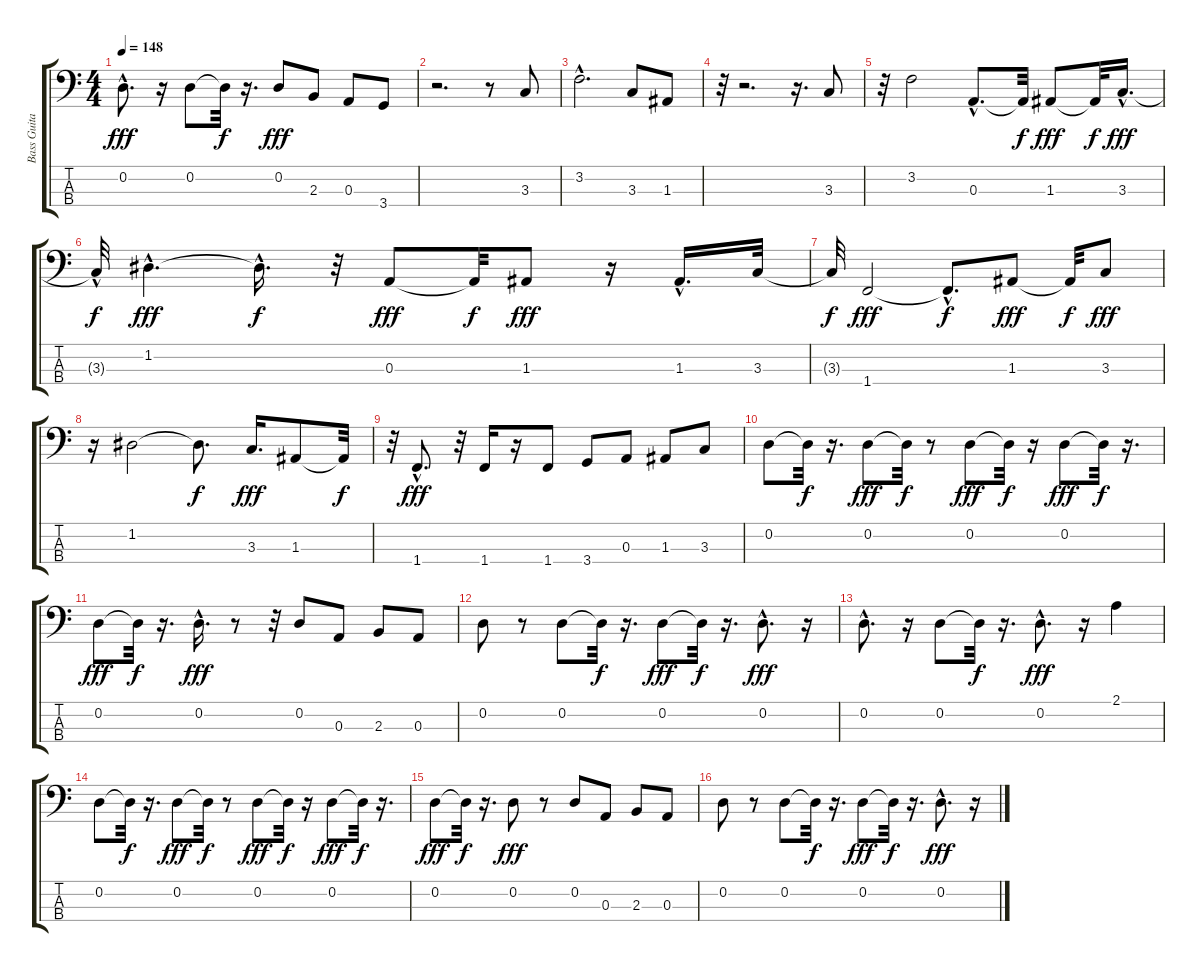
\track ("Bass Guitar" "Bass Guita") {instrument fretlessbass}
\staff {score tabs}
\tuning (G2 D2 A1 E1) {hide}
\ts (4 4)
\tempo 148
\clef f4
\ks c
0.2{hac}.8{d dy fff} r.16 0.2.8 0.2{t}.32{dy f} r.16{d} 0.2.8{dy fff} 2.3.8 0.3.8 3.4.8 |
r.2{d} r.8 3.3.8 |
3.2{hac}.2{d} 3.3.8 1.3.8 |
r.32 r.2{d} r.16{d} 3.3.8 |
r.32 3.2.2 0.3{hac}.8{d} 0.3{t}.32{dy f} 1.3.8{dy fff} 1.3{t}.32{dy f} 3.3{hac}.16{d dy fff} |
3.3{hac t}.32{dy f} 1.2{hac}.4{d dy fff} 1.2{hac t}.16{d dy f} r.32 0.3.8{dy fff} 0.3{t}.32{dy f} 1.3.8{dy fff} r.16 1.3{hac}.16{d} 3.3.32 |
3.3{t}.32{dy f} 1.4.2{dy fff} 1.4{hac t}.8{d dy f} 1.3.8{dy fff} 1.3{t}.32{dy f} 3.3.8{dy fff} |
r.16 1.2.2 1.2{t}.8{d dy f} 3.3.16{d dy fff} 1.3.8 1.3{t}.32{dy f} |
r.32 1.4{hac}.8{d dy fff} r.32 1.4.16 r.16 1.4.8 3.4.8 0.3.8 1.3.8 3.3.8 |
0.2.8 0.2{t}.32{dy f} r.16{d} 0.2.8{dy fff} 0.2{t}.32{dy f} r.8 0.2.8{dy fff} 0.2{t}.32{dy f} r.16 0.2.8{dy fff} 0.2{t}.32{dy f} r.16{d} |
0.2.8{dy fff} 0.2{t}.32{dy f} r.16{d} 0.2{hac}.16{d dy fff} r.8 r.32 0.2.8 0.3.8 2.3.8 0.3.8 |
0.2.8 r.8 0.2.8 0.2{t}.32{dy f} r.16{d} 0.2.8{dy fff} 0.2{t}.32{dy f} r.16{d} 0.2{hac}.8{d dy fff} r.16 |
0.2{hac}.8{d} r.16 0.2.8 0.2{t}.32{dy f} r.16{d} 0.2{hac}.8{d dy fff} r.16 2.1.4 |
0.2.8 0.2{t}.32{dy f} r.16{d} 0.2.8{dy fff} 0.2{t}.32{dy f} r.8 0.2.8{dy fff} 0.2{t}.32{dy f} r.16 0.2.8{dy fff} 0.2{t}.32{dy f} r.16{d} |
0.2.8{dy fff} 0.2{t}.32{dy f} r.16{d} 0.2.8{dy fff} r.8 0.2.8 0.3.8 2.3.8 0.3.8 |
0.2.8 r.8 0.2.8 0.2{t}.32{dy f} r.16{d} 0.2.8{dy fff} 0.2{t}.32{dy f} r.16{d} 0.2{hac}.8{d dy fff} r.16
